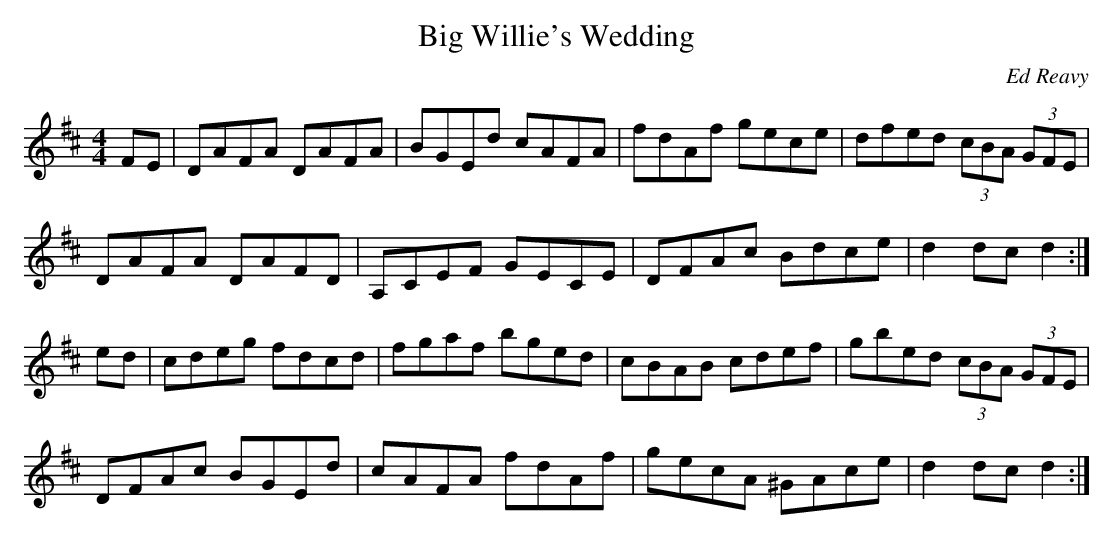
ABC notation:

X:1
T:Big Willie's Wedding
C:Ed Reavy
M:4/4
L:1/8
K:D
FE|DAFA DAFA|BGEd cAFA|fdAf gece|dfed (3cBA (3GFE|
DAFA DAFD|A,CEF GECE|DFAc Bdce|d2 dc d2:|
ed|cdeg fdcd|fgaf bged|cBAB cdef|gbed (3cBA (3GFE|
DFAc BGEd|cAFA fdAf|gecA ^GAce|d2 dc d2:|
